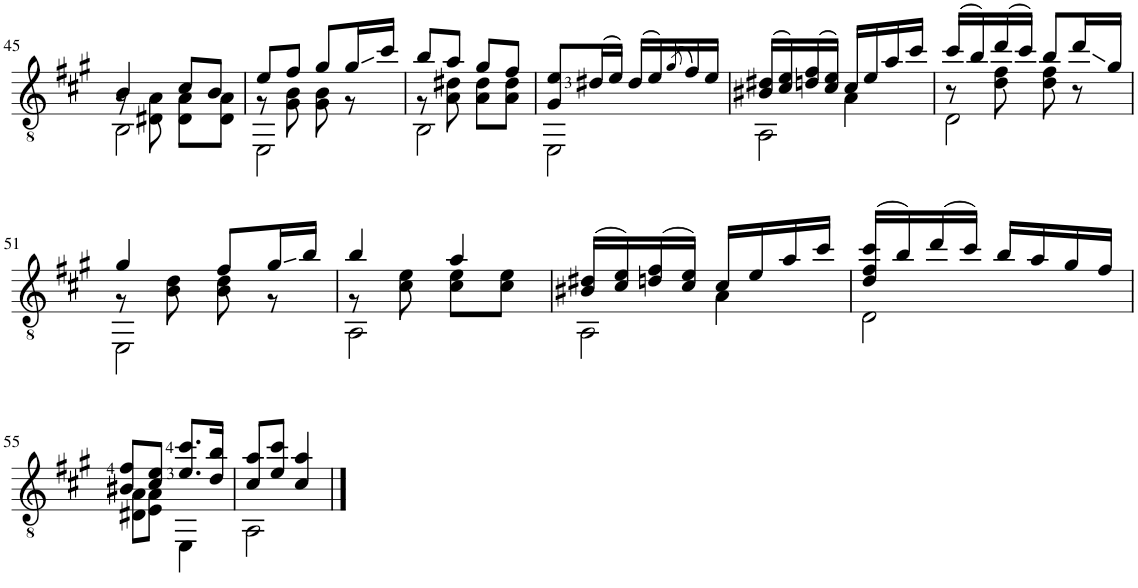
**kern
*part1
*staff1
*I"Guitar
*I'Guit.
!!LO:PB:g=z
*clefGv2
*k[f#c#g#]
*M2/4
=45
*^
*	*^
4B/	8r	2BB\
.	8D#X\ 8A\	.
8c#/L	8D#\ 8A\L	.
8B/J	8D#\ 8A\J	.
=46	=46	=46
8e/L	8r	2EE\
8f#/J	8G#\ 8B\	.
8g#/L	8G#\ 8B\	.
16g#/L	8r	.
16cc#/JJ	.	.
=47	=47	=47
8b/L	8r	2BB\
8a/J	8A\ 8d#X\	.
8g#/L	8A\ 8d#\L	.
8f#/J	8A\ 8d#\J	.
*	*v	*v
=48	=48
8G#/ 8e/L	2EE\
(16d#X/L	.
16e/JJ)	.
(16d#/LL	.
16e/)	.
(8qg#/	.
16f#/)	.
16e/JJ	.
=49	=49
*	*^
(16B#X/ 16d#X/LL	4ryy	2AA\
16c#/ 16e/)	.	.
(16dn/ 16f#/	.	.
16c#/ 16e/JJ)	.	.
16c#/LL	4A\	.
16e/	.	.
16a/	.	.
16cc#/JJ	.	.
=50	=50	=50
(16cc#/LL	8r	2D\
16b/)	.	.
(16dd/	8d\ 8f#\	.
16cc#/JJ)	.	.
8b/L	8d\ 8f#\	.
16dd/L	8r	.
16g#/JJ	.	.
!!LO:LB:g=z	!!	!!
=51	=51	=51
4g#/	8r	2EE\
.	8B\ 8d\	.
8f#/L	8B\ 8d\	.
16g#/L	8r	.
16b/JJ	.	.
=52	=52	=52
4b/	8r	2AA\
.	8c#\ 8e\	.
4a/	8c#\ 8e\L	.
.	8c#\ 8e\J	.
=53	=53	=53
(16B#X/ 16d#X/LL	4ryy	2AA\
16c#/ 16e/)	.	.
(16dn/ 16f#/	.	.
16c#/ 16e/JJ)	.	.
16c#/LL	4A\	.
16e/	.	.
16a/	.	.
16cc#/JJ	.	.
*	*v	*v
=54	=54
(16d/ 16f#/ 16cc#/LL	2D\
16b/)	.
(16dd/	.
16cc#/JJ)	.
16b/LL	.
16a/	.
16g#/	.
16f#/JJ	.
!!LO:LB:g=z	!!
=55	=55
8B#X/ 8f#/L	8D#X\ 8A\L
8c#/ 8e/J	8E\ 8A\J
8.e/ 8.cc#/L	4EE\
16d/ 16b/Jk	.
=56	=56
8c#/ 8a/L	2AA\
8e/ 8cc#/J	.
4c#/ 4a/	.
*v	*v
==
*-
